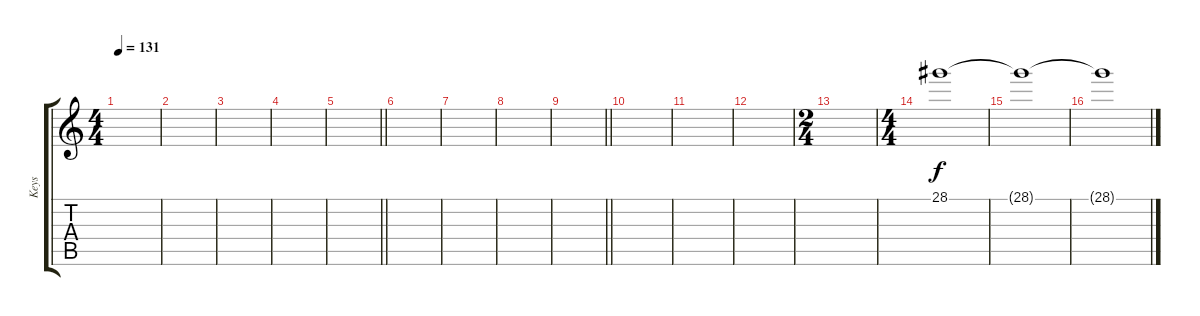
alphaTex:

\track ("Keys" "Keys") {instrument synthstrings1}
\staff {score tabs}
\tuning (E4 B3 G3 D3 A2 E2) {hide}
\ts (4 4)
\tempo 131
\clef g2
\ks c
|
|
|
|
\barLineRight lightlight
|
|
|
|
\barLineRight lightlight
|
|
|
|
\ts (2 4)
|
\ts (4 4)
28.1.1 |
28.1{t}.1 |
28.1{t}.1
